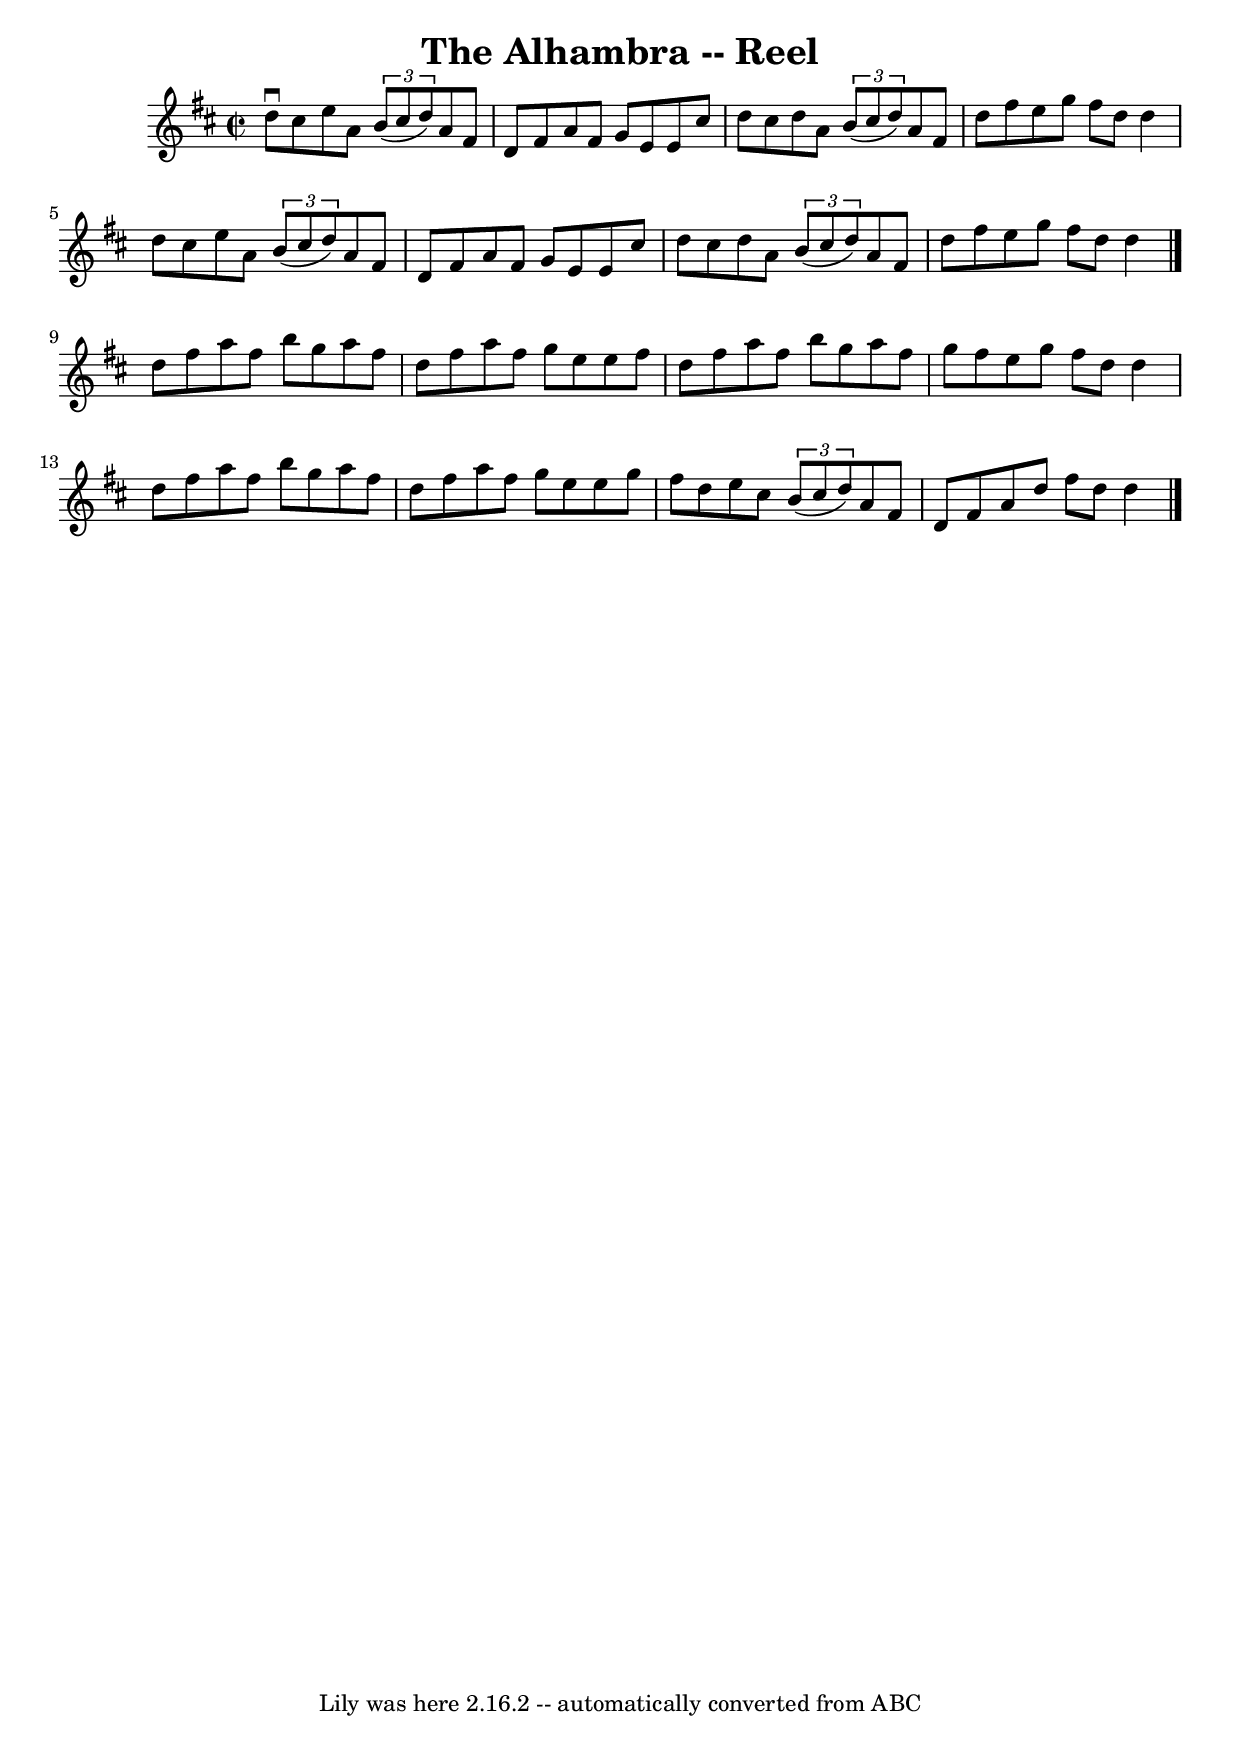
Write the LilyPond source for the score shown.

\version "2.16.2"
\include "Mammoth.ily"
\header {
  %% book = "Ryan's Mammoth Collection"
  crossRefNumber = "1"
  footnotes = "\\\\165"
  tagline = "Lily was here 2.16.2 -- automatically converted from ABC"
  title = "The Alhambra -- Reel"

}
voicedefault =  {


  \override Staff.TimeSignature #'style = #'C
  \time 2/2 
  \key d \major d''8^\downbow cis''8 e''8 a'8    
  \times 2/3 { b'8 (cis''8 d''8) 
	     } a'8 fis'8    |
  d'8    
  fis'8 a'8 fis'8 g'8 e'8 e'8 cis''8    |
  d''8    
  cis''8 d''8 a'8    \times 2/3 { b'8 (cis''8 d''8) 
				} a'8    
  fis'8    |
  d''8 fis''8 e''8 g''8 fis''8 d''8 d''4    
  |
  d''8 cis''8 e''8 a'8    \times 2/3 { b'8 (cis''8    
				       d''8) 
				     } a'8 fis'8    |
  d'8 fis'8 a'8 fis'8 g'8    
  e'8 e'8 cis''8    |
  d''8 cis''8 d''8 a'8    
  \times 2/3 { b'8 (cis''8 d''8) 
	     } a'8 fis'8    |
  d''8   
  fis''8 e''8 g''8 fis''8 d''8 d''4    \bar "|." d''8    
  fis''8 a''8 fis''8 b''8 g''8 a''8 fis''8    |
  d''8   
  fis''8 a''8 fis''8 g''8 e''8 e''8 fis''8    |
  d''8  
  fis''8 a''8 fis''8 b''8 g''8 a''8 fis''8    |
  g''8 
  fis''8 e''8 g''8 fis''8 d''8 d''4    |
  d''8    
  fis''8 a''8 fis''8 b''8 g''8 a''8 fis''8    |
  d''8   
  fis''8 a''8 fis''8 g''8 e''8 e''8 g''8    |
  fis''8  
  d''8 e''8 cis''8    \times 2/3 { b'8 (cis''8 d''8) 
				 } a'8   
  fis'8    |
  d'8 fis'8 a'8 d''8 fis''8 d''8 d''4    
  |
  \bar "|."   

}

\score{
  <<

    \context Staff="default"
    {
      \voicedefault 
      
    }

  >>
  \layout {
    
  }
  \midi {
  }

}
